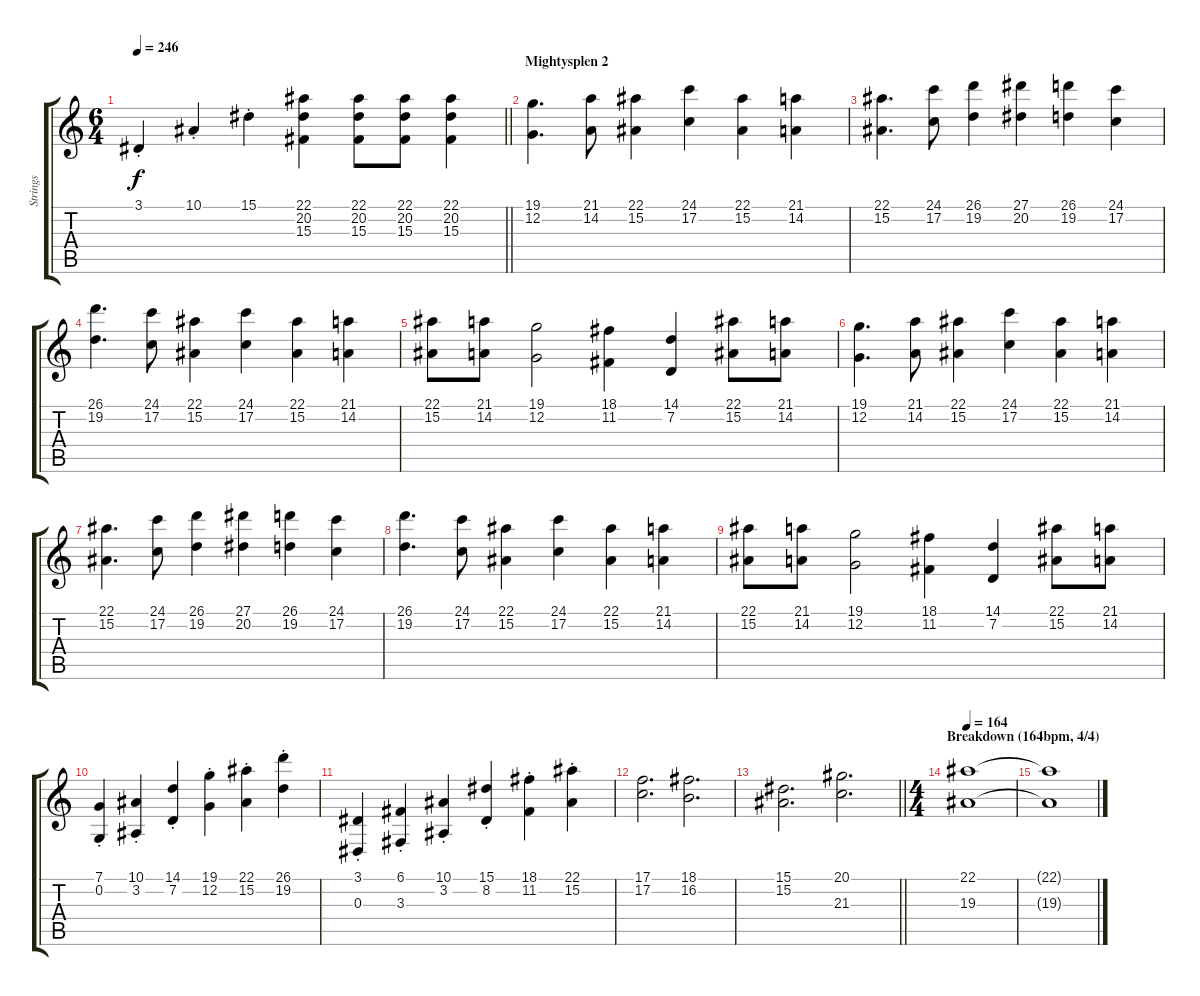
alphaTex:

\track ("Strings" "Strings") {instrument stringensemble1}
\staff {score tabs}
\tuning (C4 G3 Eb3 Bb2 F2 C2) {hide}
\ts (6 4)
\tempo 246
\clef g2
\barLineRight lightlight
\ks c
3.1{st}.4{dy f} 10.1{st}.4 15.1{st}.4 (22.1 20.2 15.3).4 (22.1 20.2 15.3).8 (22.1 20.2 15.3).8 (22.1 20.2 15.3).4 |
\section ("" "Mightysplen 2")
(19.1 12.2).4{d} (21.1 14.2).8 (22.1 15.2).4 (24.1 17.2).4 (22.1 15.2).4 (21.1 14.2).4 |
(22.1 15.2).4{d} (24.1 17.2).8 (26.1 19.2).4 (27.1 20.2).4 (26.1 19.2).4 (24.1 17.2).4 |
(26.1 19.2).4{d} (24.1 17.2).8 (22.1 15.2).4 (24.1 17.2).4 (22.1 15.2).4 (21.1 14.2).4 |
(22.1 15.2).8 (21.1 14.2).8 (19.1 12.2).2 (18.1 11.2).4 (14.1 7.2).4 (22.1 15.2).8 (21.1 14.2).8 |
(19.1 12.2).4{d} (21.1 14.2).8 (22.1 15.2).4 (24.1 17.2).4 (22.1 15.2).4 (21.1 14.2).4 |
(22.1 15.2).4{d} (24.1 17.2).8 (26.1 19.2).4 (27.1 20.2).4 (26.1 19.2).4 (24.1 17.2).4 |
(26.1 19.2).4{d} (24.1 17.2).8 (22.1 15.2).4 (24.1 17.2).4 (22.1 15.2).4 (21.1 14.2).4 |
(22.1 15.2).8 (21.1 14.2).8 (19.1 12.2).2 (18.1 11.2).4 (14.1 7.2).4 (22.1 15.2).8 (21.1 14.2).8 |
(7.1{st} 0.2{st}).4 (10.1{st} 3.2{st}).4 (14.1{st} 7.2{st}).4 (19.1{st} 12.2{st}).4 (22.1{st} 15.2{st}).4 (26.1{st} 19.2{st}).4 |
(3.1{st} 0.3{st}).4 (6.1{st} 3.3{st}).4 (10.1{st} 3.2{st}).4 (15.1{st} 8.2{st}).4 (18.1{st} 11.2{st}).4 (22.1{st} 15.2{st}).4 |
(17.1 17.2).2{d} (18.1 16.2).2{d} |
\barLineRight lightlight
(15.1 15.2).2{d} (20.1 21.3).2{d} |
\ts (4 4)
\section ("" "Breakdown (164bpm, 4/4)")
\tempo 164
(22.1 19.3).1 |
(22.1{t} 19.3{t}).1
